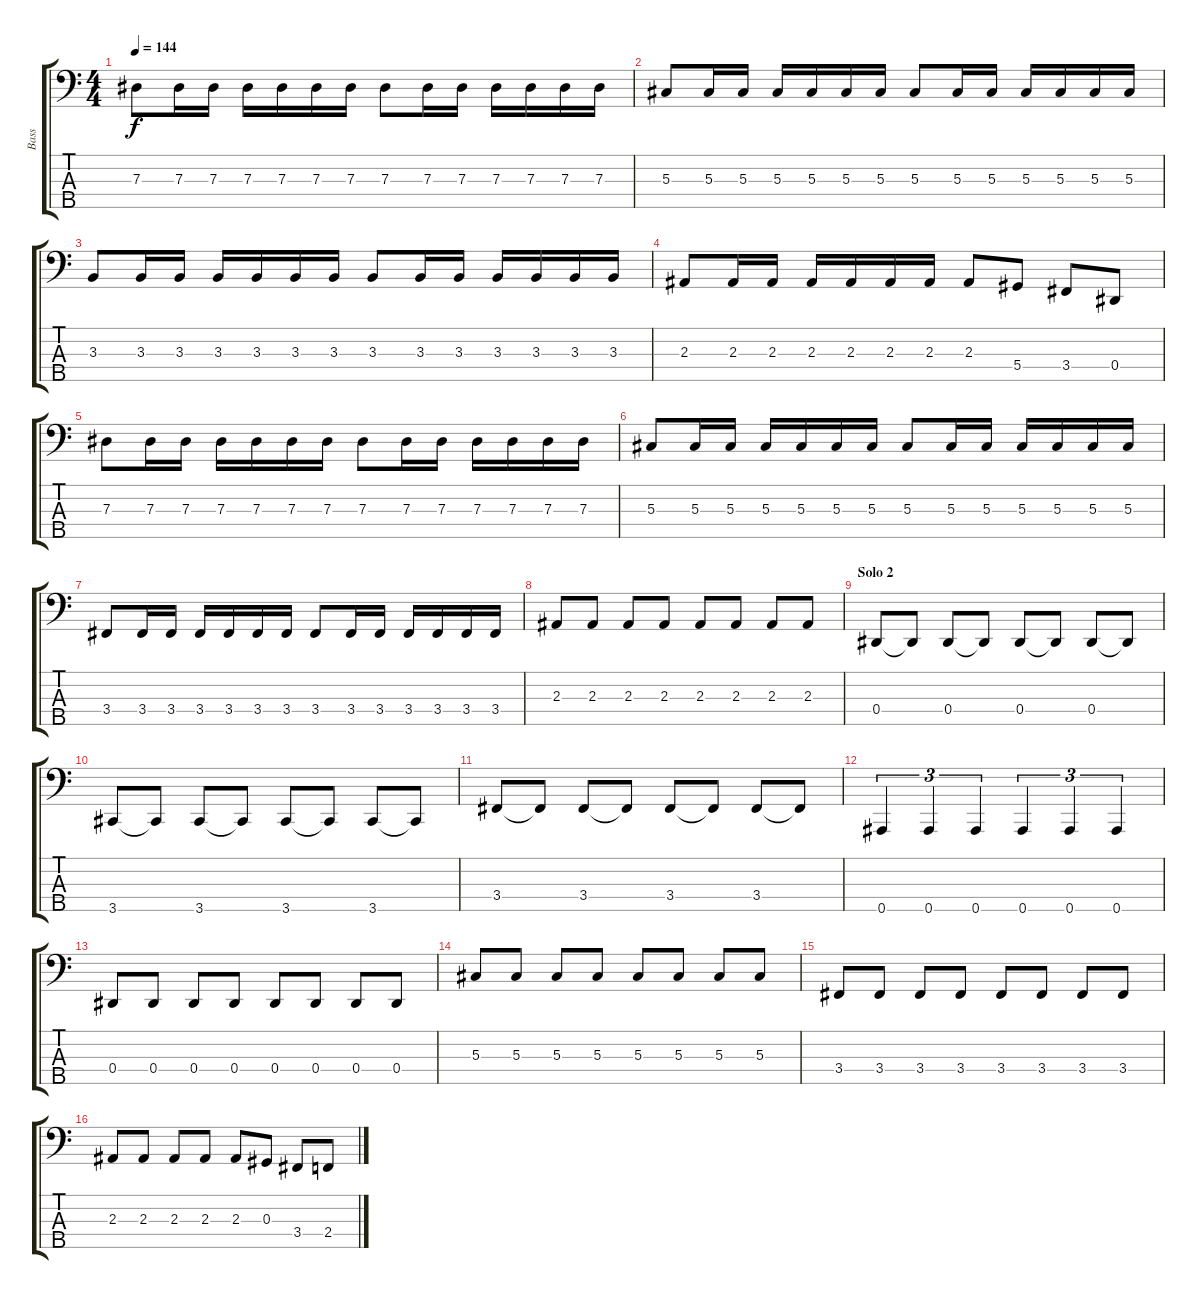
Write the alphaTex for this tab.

\track ("Bass" "Bass") {instrument electricbasspick}
\staff {score tabs}
\tuning (Gb2 Db2 Ab1 Eb1 Bb0) {hide}
\ts (4 4)
\tempo 144
\clef f4
\ks c
7.3.8{dy f} 7.3.16 7.3.16 7.3.16 7.3.16 7.3.16 7.3.16 7.3.8 7.3.16 7.3.16 7.3.16 7.3.16 7.3.16 7.3.16 |
5.3.8 5.3.16 5.3.16 5.3.16 5.3.16 5.3.16 5.3.16 5.3.8 5.3.16 5.3.16 5.3.16 5.3.16 5.3.16 5.3.16 |
3.3.8 3.3.16 3.3.16 3.3.16 3.3.16 3.3.16 3.3.16 3.3.8 3.3.16 3.3.16 3.3.16 3.3.16 3.3.16 3.3.16 |
2.3.8 2.3.16 2.3.16 2.3.16 2.3.16 2.3.16 2.3.16 2.3.8 5.4.8 3.4.8 0.4.8 |
7.3.8 7.3.16 7.3.16 7.3.16 7.3.16 7.3.16 7.3.16 7.3.8 7.3.16 7.3.16 7.3.16 7.3.16 7.3.16 7.3.16 |
5.3.8 5.3.16 5.3.16 5.3.16 5.3.16 5.3.16 5.3.16 5.3.8 5.3.16 5.3.16 5.3.16 5.3.16 5.3.16 5.3.16 |
3.4.8 3.4.16 3.4.16 3.4.16 3.4.16 3.4.16 3.4.16 3.4.8 3.4.16 3.4.16 3.4.16 3.4.16 3.4.16 3.4.16 |
2.3.8 2.3.8 2.3.8 2.3.8 2.3.8 2.3.8 2.3.8 2.3.8 |
\section ("" "Solo 2")
0.4.8 0.4{t}.8 0.4.8 0.4{t}.8 0.4.8 0.4{t}.8 0.4.8 0.4{t}.8 |
3.5.8 3.5{t}.8 3.5.8 3.5{t}.8 3.5.8 3.5{t}.8 3.5.8 3.5{t}.8 |
3.4.8 3.4{t}.8 3.4.8 3.4{t}.8 3.4.8 3.4{t}.8 3.4.8 3.4{t}.8 |
0.5.4{tu (3 2)} 0.5.4{tu (3 2)} 0.5.4{tu (3 2)} 0.5.4{tu (3 2)} 0.5.4{tu (3 2)} 0.5.4{tu (3 2)} |
0.4.8 0.4.8 0.4.8 0.4.8 0.4.8 0.4.8 0.4.8 0.4.8 |
5.3.8 5.3.8 5.3.8 5.3.8 5.3.8 5.3.8 5.3.8 5.3.8 |
3.4.8 3.4.8 3.4.8 3.4.8 3.4.8 3.4.8 3.4.8 3.4.8 |
2.3.8 2.3.8 2.3.8 2.3.8 2.3.8 0.3.8 3.4.8 2.4.8
